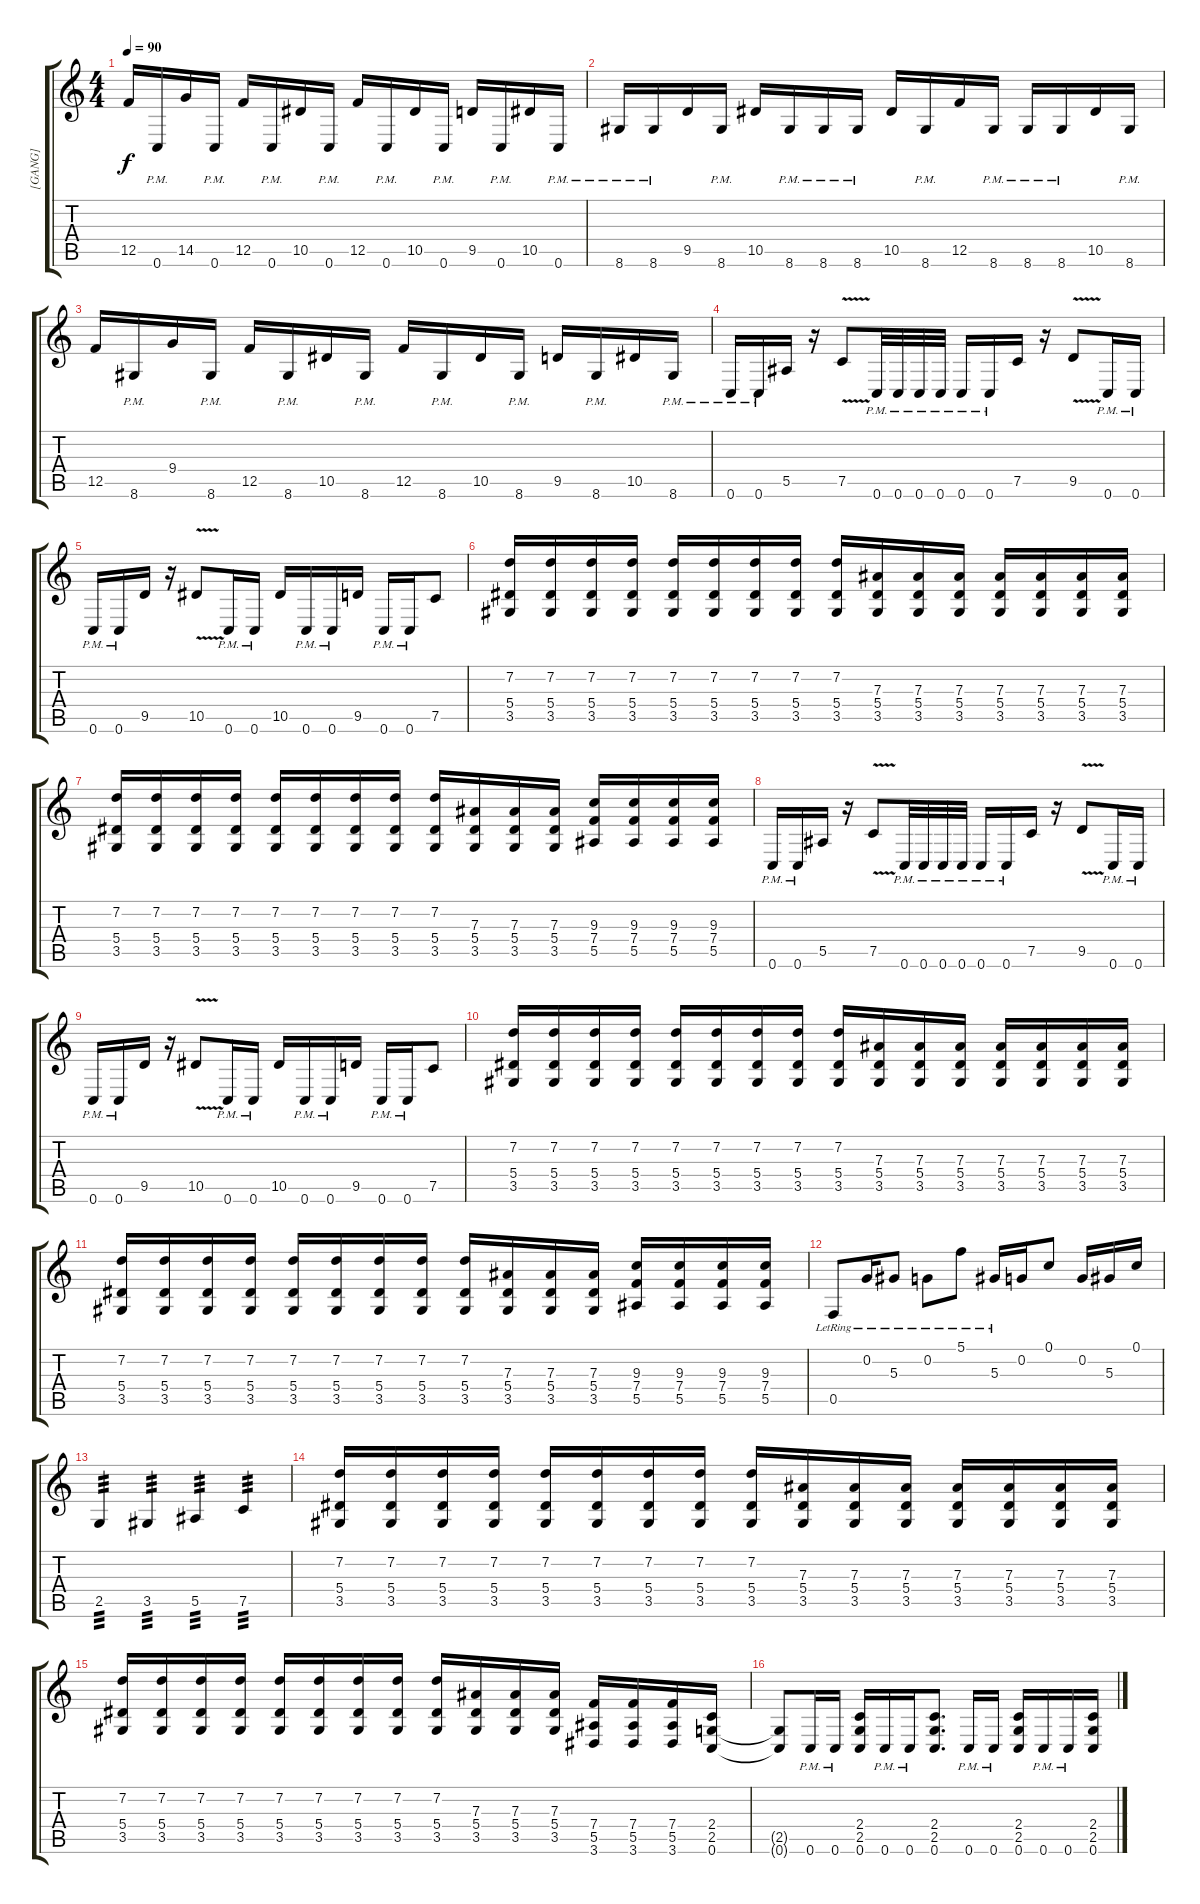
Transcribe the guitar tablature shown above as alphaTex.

\track ("[GANG]" "[GANG]") {instrument distortionguitar}
\staff {score tabs}
\tuning (C4 G3 Eb3 Bb2 F2 C2) {hide}
\ts (4 4)
\tempo 90
\clef g2
\ks c
12.5.16{dy f} 0.6{pm}.16 14.5.16 0.6{pm}.16 12.5.16 0.6{pm}.16 10.5.16 0.6{pm}.16 12.5.16 0.6{pm}.16 10.5.16 0.6{pm}.16 9.5.16 0.6{pm}.16 10.5.16 0.6{pm}.16 |
8.6{pm}.16 8.6{pm}.16 9.5.16 8.6{pm}.16 10.5.16 8.6{pm}.16 8.6{pm}.16 8.6{pm}.16 10.5.16 8.6{pm}.16 12.5.16 8.6{pm}.16 8.6{pm}.16 8.6{pm}.16 10.5.16 8.6{pm}.16 |
12.5.16 8.6{pm}.16 9.4.16 8.6{pm}.16 12.5.16 8.6{pm}.16 10.5.16 8.6{pm}.16 12.5.16 8.6{pm}.16 10.5.16 8.6{pm}.16 9.5.16 8.6{pm}.16 10.5.16 8.6{pm}.16 |
0.6{pm}.16 0.6{pm}.16 5.5.16 r.16 7.5{v}.8 0.6{pm}.32 0.6{pm}.32 0.6{pm}.32 0.6{pm}.32 0.6{pm}.16 0.6{pm}.16 7.5.16 r.16 9.5{v}.8 0.6{pm}.16 0.6{pm}.16 |
0.6{pm}.16 0.6{pm}.16 9.5.16 r.16 10.5{v}.8 0.6{pm}.16 0.6{pm}.16 10.5.16 0.6{pm}.16 0.6{pm}.16 9.5.16 0.6{pm}.16 0.6{pm}.16 7.5.8 |
(7.2 5.4 3.5).16 (7.2 5.4 3.5).16 (7.2 5.4 3.5).16 (7.2 5.4 3.5).16 (7.2 5.4 3.5).16 (7.2 5.4 3.5).16 (7.2 5.4 3.5).16 (7.2 5.4 3.5).16 (7.2 5.4 3.5).16 (7.3 5.4 3.5).16 (7.3 5.4 3.5).16 (7.3 5.4 3.5).16 (7.3 5.4 3.5).16 (7.3 5.4 3.5).16 (7.3 5.4 3.5).16 (7.3 5.4 3.5).16 |
(7.2 5.4 3.5).16 (7.2 5.4 3.5).16 (7.2 5.4 3.5).16 (7.2 5.4 3.5).16 (7.2 5.4 3.5).16 (7.2 5.4 3.5).16 (7.2 5.4 3.5).16 (7.2 5.4 3.5).16 (7.2 5.4 3.5).16 (7.3 5.4 3.5).16 (7.3 5.4 3.5).16 (7.3 5.4 3.5).16 (9.3 7.4 5.5).16 (9.3 7.4 5.5).16 (9.3 7.4 5.5).16 (9.3 7.4 5.5).16 |
0.6{pm}.16 0.6{pm}.16 5.5.16 r.16 7.5{v}.8 0.6{pm}.32 0.6{pm}.32 0.6{pm}.32 0.6{pm}.32 0.6{pm}.16 0.6{pm}.16 7.5.16 r.16 9.5{v}.8 0.6{pm}.16 0.6{pm}.16 |
0.6{pm}.16 0.6{pm}.16 9.5.16 r.16 10.5{v}.8 0.6{pm}.16 0.6{pm}.16 10.5.16 0.6{pm}.16 0.6{pm}.16 9.5.16 0.6{pm}.16 0.6{pm}.16 7.5.8 |
(7.2 5.4 3.5).16 (7.2 5.4 3.5).16 (7.2 5.4 3.5).16 (7.2 5.4 3.5).16 (7.2 5.4 3.5).16 (7.2 5.4 3.5).16 (7.2 5.4 3.5).16 (7.2 5.4 3.5).16 (7.2 5.4 3.5).16 (7.3 5.4 3.5).16 (7.3 5.4 3.5).16 (7.3 5.4 3.5).16 (7.3 5.4 3.5).16 (7.3 5.4 3.5).16 (7.3 5.4 3.5).16 (7.3 5.4 3.5).16 |
(7.2 5.4 3.5).16 (7.2 5.4 3.5).16 (7.2 5.4 3.5).16 (7.2 5.4 3.5).16 (7.2 5.4 3.5).16 (7.2 5.4 3.5).16 (7.2 5.4 3.5).16 (7.2 5.4 3.5).16 (7.2 5.4 3.5).16 (7.3 5.4 3.5).16 (7.3 5.4 3.5).16 (7.3 5.4 3.5).16 (9.3 7.4 5.5).16 (9.3 7.4 5.5).16 (9.3 7.4 5.5).16 (9.3 7.4 5.5).16 |
0.5{lr}.8 0.2{lr}.16 5.3{lr}.8 0.2{lr}.8 5.1{lr}.8 5.3{lr}.16 0.2.16 0.1.8 0.2.16 5.3.16 0.1.16 |
2.5.4{tp 3} 3.5.4{tp 3} 5.5.4{tp 3} 7.5.4{tp 3} |
(7.2 5.4 3.5).16 (7.2 5.4 3.5).16 (7.2 5.4 3.5).16 (7.2 5.4 3.5).16 (7.2 5.4 3.5).16 (7.2 5.4 3.5).16 (7.2 5.4 3.5).16 (7.2 5.4 3.5).16 (7.2 5.4 3.5).16 (7.3 5.4 3.5).16 (7.3 5.4 3.5).16 (7.3 5.4 3.5).16 (7.3 5.4 3.5).16 (7.3 5.4 3.5).16 (7.3 5.4 3.5).16 (7.3 5.4 3.5).16 |
(7.2 5.4 3.5).16 (7.2 5.4 3.5).16 (7.2 5.4 3.5).16 (7.2 5.4 3.5).16 (7.2 5.4 3.5).16 (7.2 5.4 3.5).16 (7.2 5.4 3.5).16 (7.2 5.4 3.5).16 (7.2 5.4 3.5).16 (7.3 5.4 3.5).16 (7.3 5.4 3.5).16 (7.3 5.4 3.5).16 (7.4 5.5 3.6).16 (7.4 5.5 3.6).16 (7.4 5.5 3.6).16 (2.4 2.5 0.6).16 |
(2.5{t} 0.6{t}).8 0.6{pm}.16 0.6{pm}.16 (2.4 2.5 0.6).16 0.6{pm}.16 0.6{pm}.16 (2.4 2.5 0.6).8{d} 0.6{pm}.16 0.6{pm}.16 (2.4 2.5 0.6).16 0.6{pm}.16 0.6{pm}.16 (2.4 2.5 0.6).16
